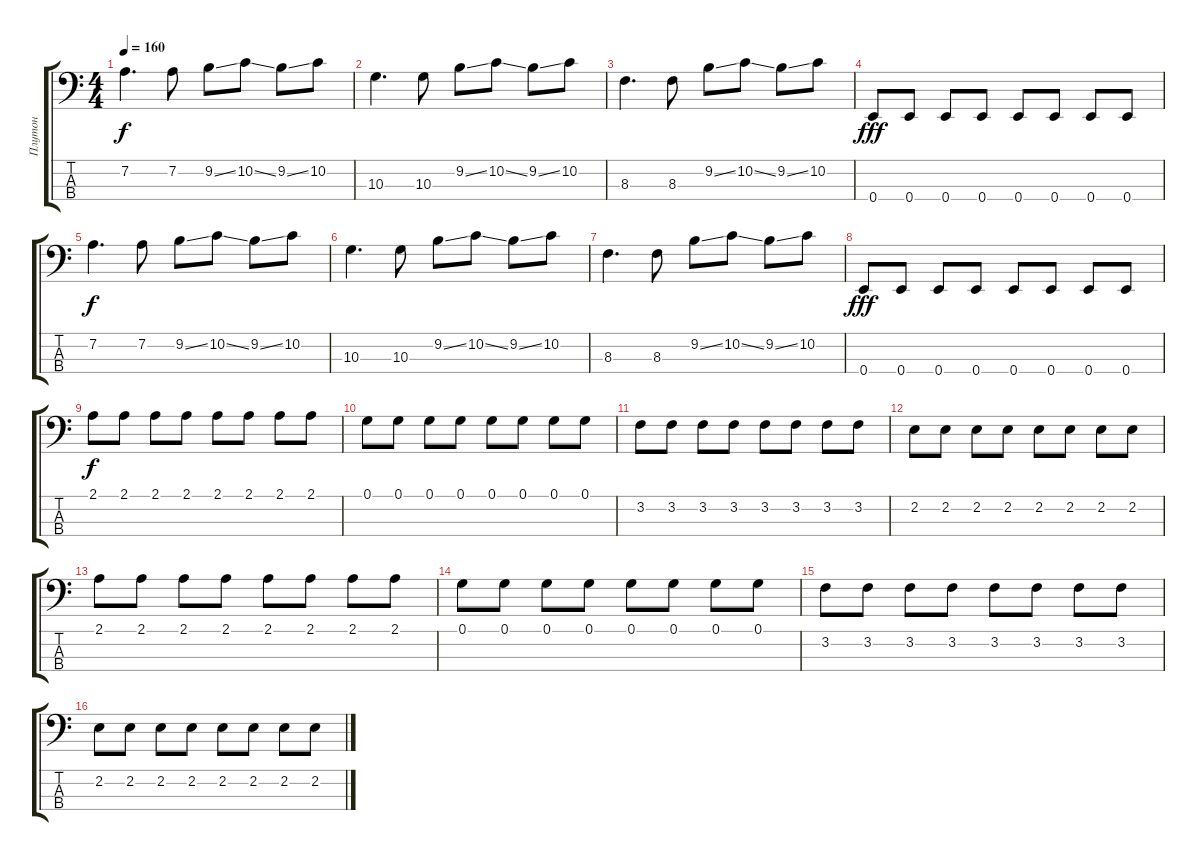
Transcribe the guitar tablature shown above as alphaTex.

\track ("Плутон" "Плутон") {instrument electricbassfinger}
\staff {score tabs}
\tuning (G2 D2 A1 E1) {hide}
\ts (4 4)
\tempo 160
\clef f4
\ks c
7.2.4{d dy f} 7.2.8 9.2{ss}.8 10.2{ss}.8 9.2{ss}.8 10.2.8 |
10.3.4{d} 10.3.8 9.2{ss}.8 10.2{ss}.8 9.2{ss}.8 10.2.8 |
8.3.4{d} 8.3.8 9.2{ss}.8 10.2{ss}.8 9.2{ss}.8 10.2.8 |
0.4.8{dy fff} 0.4.8 0.4.8 0.4.8 0.4.8 0.4.8 0.4.8 0.4.8 |
7.2.4{d dy f} 7.2.8 9.2{ss}.8 10.2{ss}.8 9.2{ss}.8 10.2.8 |
10.3.4{d} 10.3.8 9.2{ss}.8 10.2{ss}.8 9.2{ss}.8 10.2.8 |
8.3.4{d} 8.3.8 9.2{ss}.8 10.2{ss}.8 9.2{ss}.8 10.2.8 |
0.4.8{dy fff} 0.4.8 0.4.8 0.4.8 0.4.8 0.4.8 0.4.8 0.4.8 |
2.1.8{dy f} 2.1.8 2.1.8 2.1.8 2.1.8 2.1.8 2.1.8 2.1.8 |
0.1.8 0.1.8 0.1.8 0.1.8 0.1.8 0.1.8 0.1.8 0.1.8 |
3.2.8 3.2.8 3.2.8 3.2.8 3.2.8 3.2.8 3.2.8 3.2.8 |
2.2.8 2.2.8 2.2.8 2.2.8 2.2.8 2.2.8 2.2.8 2.2.8 |
2.1.8 2.1.8 2.1.8 2.1.8 2.1.8 2.1.8 2.1.8 2.1.8 |
0.1.8 0.1.8 0.1.8 0.1.8 0.1.8 0.1.8 0.1.8 0.1.8 |
3.2.8 3.2.8 3.2.8 3.2.8 3.2.8 3.2.8 3.2.8 3.2.8 |
2.2.8 2.2.8 2.2.8 2.2.8 2.2.8 2.2.8 2.2.8 2.2.8
